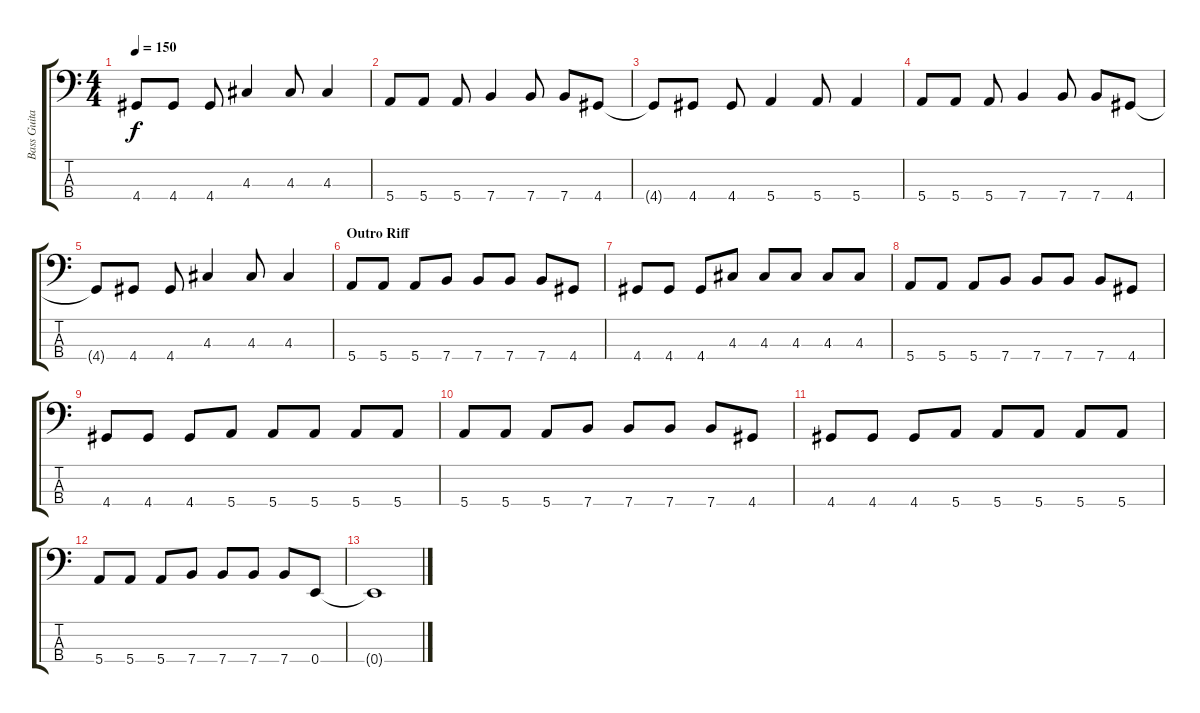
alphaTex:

\track ("Bass Guitar" "Bass Guita") {instrument electricbassfinger}
\staff {score tabs}
\tuning (G2 D2 A1 E1) {hide}
\ts (4 4)
\tempo 150
\clef f4
\ks c
4.4{t}.8{dy f} 4.4.8 4.4.8 4.3.4 4.3.8 4.3.4 |
5.4.8 5.4.8 5.4.8 7.4.4 7.4.8 7.4.8 4.4.8 |
4.4{t}.8 4.4.8 4.4.8 5.4.4 5.4.8 5.4.4 |
5.4.8 5.4.8 5.4.8 7.4.4 7.4.8 7.4.8 4.4.8 |
4.4{t}.8 4.4.8 4.4.8 4.3.4 4.3.8 4.3.4 |
\section ("" "Outro Riff")
5.4.8 5.4.8 5.4.8 7.4.8 7.4.8 7.4.8 7.4.8 4.4.8 |
4.4.8 4.4.8 4.4.8 4.3.8 4.3.8 4.3.8 4.3.8 4.3.8 |
5.4.8 5.4.8 5.4.8 7.4.8 7.4.8 7.4.8 7.4.8 4.4.8 |
4.4.8 4.4.8 4.4.8 5.4.8 5.4.8 5.4.8 5.4.8 5.4.8 |
5.4.8 5.4.8 5.4.8 7.4.8 7.4.8 7.4.8 7.4.8 4.4.8 |
4.4.8 4.4.8 4.4.8 5.4.8 5.4.8 5.4.8 5.4.8 5.4.8 |
5.4.8 5.4.8 5.4.8 7.4.8 7.4.8 7.4.8 7.4.8 0.4.8 |
0.4{t}.1
